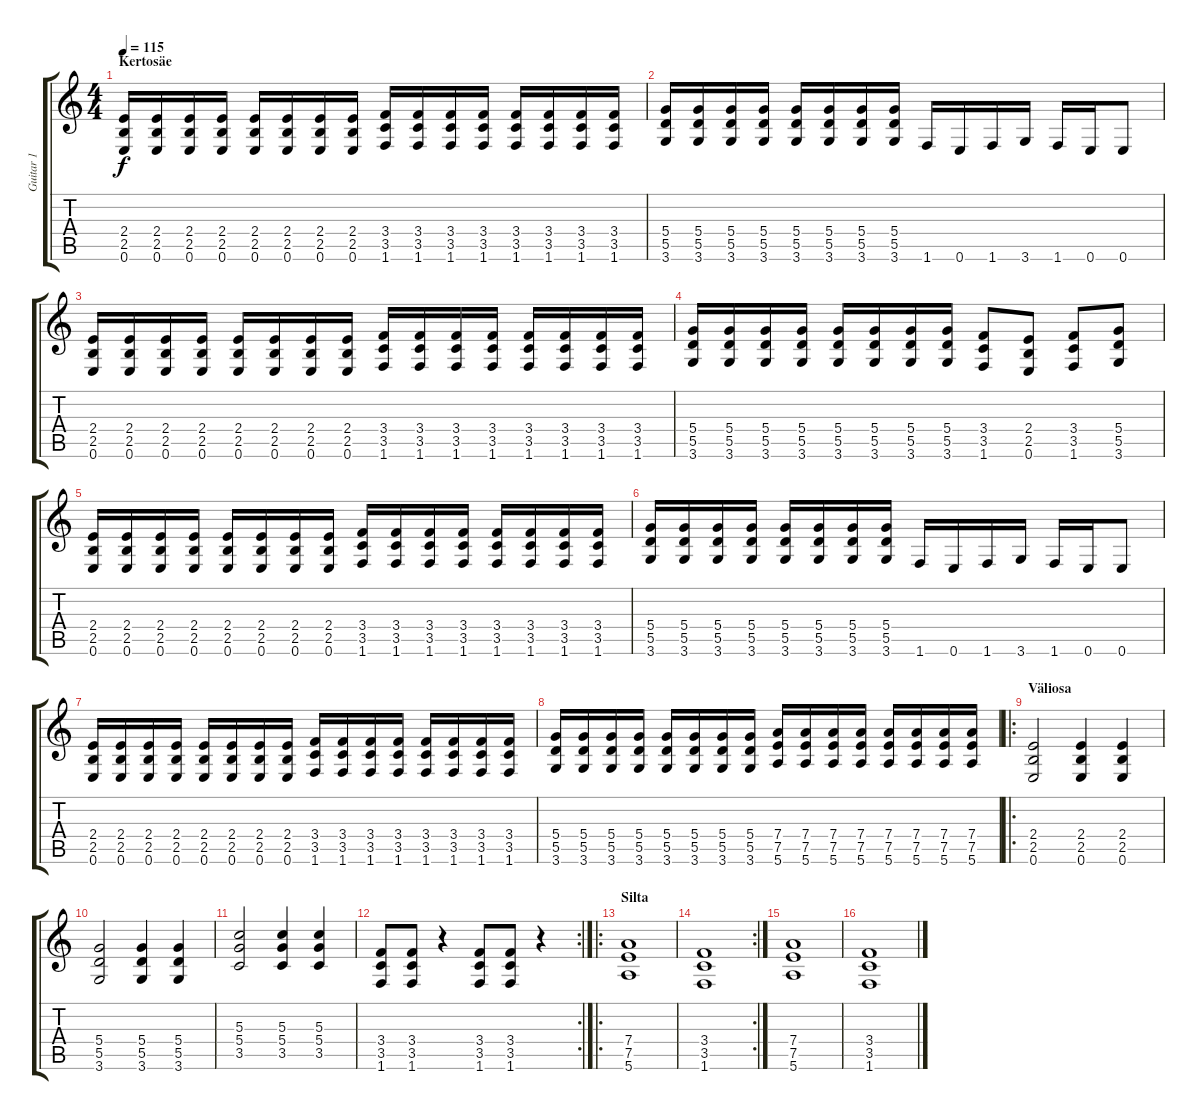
\track ("Guitar 1" "Guitar 1") {instrument distortionguitar}
\staff {score tabs}
\tuning (E4 B3 G3 D3 A2 E2) {hide}
\ts (4 4)
\section ("" "Kertosäe")
\tempo 115
\clef g2
\ks c
(2.4 2.5 0.6).16{dy f} (2.4 2.5 0.6).16 (2.4 2.5 0.6).16 (2.4 2.5 0.6).16 (2.4 2.5 0.6).16 (2.4 2.5 0.6).16 (2.4 2.5 0.6).16 (2.4 2.5 0.6).16 (3.4 3.5 1.6).16 (3.4 3.5 1.6).16 (3.4 3.5 1.6).16 (3.4 3.5 1.6).16 (3.4 3.5 1.6).16 (3.4 3.5 1.6).16 (3.4 3.5 1.6).16 (3.4 3.5 1.6).16 |
(5.4 5.5 3.6).16 (5.4 5.5 3.6).16 (5.4 5.5 3.6).16 (5.4 5.5 3.6).16 (5.4 5.5 3.6).16 (5.4 5.5 3.6).16 (5.4 5.5 3.6).16 (5.4 5.5 3.6).16 1.6.16 0.6.16 1.6.16 3.6.16 1.6.16 0.6.16 0.6.8 |
(2.4 2.5 0.6).16 (2.4 2.5 0.6).16 (2.4 2.5 0.6).16 (2.4 2.5 0.6).16 (2.4 2.5 0.6).16 (2.4 2.5 0.6).16 (2.4 2.5 0.6).16 (2.4 2.5 0.6).16 (3.4 3.5 1.6).16 (3.4 3.5 1.6).16 (3.4 3.5 1.6).16 (3.4 3.5 1.6).16 (3.4 3.5 1.6).16 (3.4 3.5 1.6).16 (3.4 3.5 1.6).16 (3.4 3.5 1.6).16 |
(5.4 5.5 3.6).16 (5.4 5.5 3.6).16 (5.4 5.5 3.6).16 (5.4 5.5 3.6).16 (5.4 5.5 3.6).16 (5.4 5.5 3.6).16 (5.4 5.5 3.6).16 (5.4 5.5 3.6).16 (3.4 3.5 1.6).8 (2.4 2.5 0.6).8 (3.4 3.5 1.6).8 (5.4 5.5 3.6).8 |
(2.4 2.5 0.6).16 (2.4 2.5 0.6).16 (2.4 2.5 0.6).16 (2.4 2.5 0.6).16 (2.4 2.5 0.6).16 (2.4 2.5 0.6).16 (2.4 2.5 0.6).16 (2.4 2.5 0.6).16 (3.4 3.5 1.6).16 (3.4 3.5 1.6).16 (3.4 3.5 1.6).16 (3.4 3.5 1.6).16 (3.4 3.5 1.6).16 (3.4 3.5 1.6).16 (3.4 3.5 1.6).16 (3.4 3.5 1.6).16 |
(5.4 5.5 3.6).16 (5.4 5.5 3.6).16 (5.4 5.5 3.6).16 (5.4 5.5 3.6).16 (5.4 5.5 3.6).16 (5.4 5.5 3.6).16 (5.4 5.5 3.6).16 (5.4 5.5 3.6).16 1.6.16 0.6.16 1.6.16 3.6.16 1.6.16 0.6.16 0.6.8 |
(2.4 2.5 0.6).16 (2.4 2.5 0.6).16 (2.4 2.5 0.6).16 (2.4 2.5 0.6).16 (2.4 2.5 0.6).16 (2.4 2.5 0.6).16 (2.4 2.5 0.6).16 (2.4 2.5 0.6).16 (3.4 3.5 1.6).16 (3.4 3.5 1.6).16 (3.4 3.5 1.6).16 (3.4 3.5 1.6).16 (3.4 3.5 1.6).16 (3.4 3.5 1.6).16 (3.4 3.5 1.6).16 (3.4 3.5 1.6).16 |
(5.4 5.5 3.6).16 (5.4 5.5 3.6).16 (5.4 5.5 3.6).16 (5.4 5.5 3.6).16 (5.4 5.5 3.6).16 (5.4 5.5 3.6).16 (5.4 5.5 3.6).16 (5.4 5.5 3.6).16 (7.4 7.5 5.6).16 (7.4 7.5 5.6).16 (7.4 7.5 5.6).16 (7.4 7.5 5.6).16 (7.4 7.5 5.6).16 (7.4 7.5 5.6).16 (7.4 7.5 5.6).16 (7.4 7.5 5.6).16 |
\ro
\section ("" "Väliosa")
(2.4 2.5 0.6).2 (2.4 2.5 0.6).4 (2.4 2.5 0.6).4 |
(5.4 5.5 3.6).2 (5.4 5.5 3.6).4 (5.4 5.5 3.6).4 |
(5.3 5.4 3.5).2 (5.3 5.4 3.5).4 (5.3 5.4 3.5).4 |
\rc 2
(3.4 3.5 1.6).8 (3.4 3.5 1.6).8 r.4 (3.4 3.5 1.6).8 (3.4 3.5 1.6).8 r.4 |
\ro
\section ("" "Silta")
(7.4 7.5 5.6).1 |
\rc 2
(3.4 3.5 1.6).1 |
(7.4 7.5 5.6).1 |
(3.4 3.5 1.6).1
